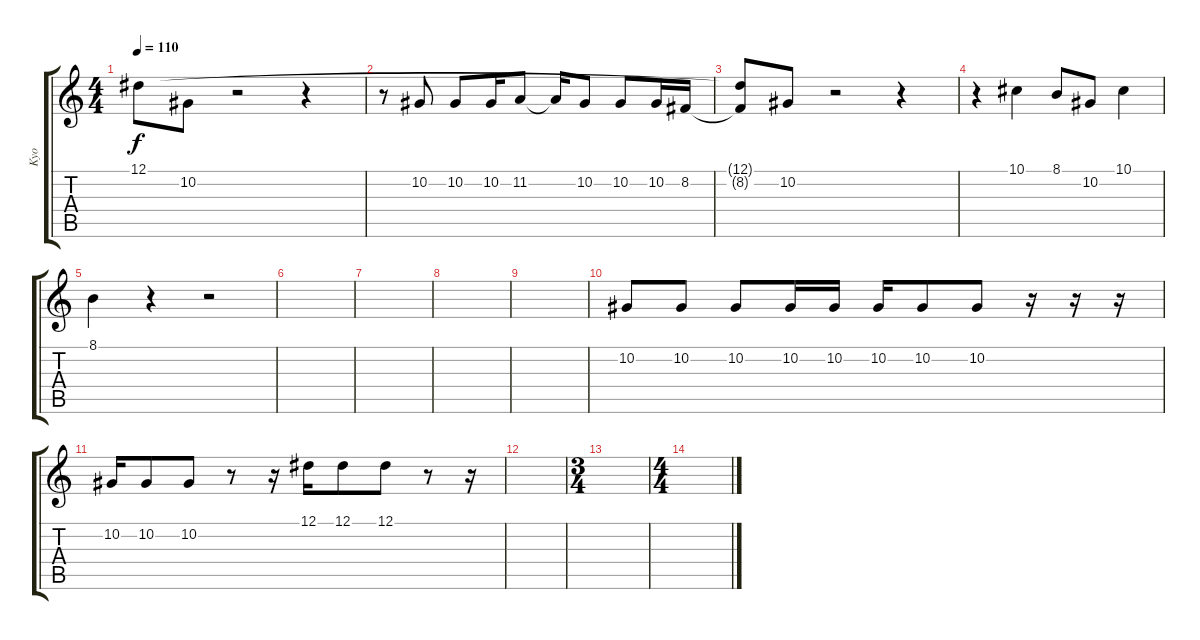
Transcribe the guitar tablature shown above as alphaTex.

\track ("Kyo" "Kyo") {instrument cello}
\staff {score tabs}
\tuning (Eb4 Bb3 Gb3 Db3 Ab2 Db2) {hide}
\ts (4 4)
\tempo 110
\clef g2
\ks c
12.1{t}.8{dy f} 10.2.8 r.2 r.4 |
r.8 10.2.8 10.2.8 10.2.16 11.2.8 11.2{t}.16 10.2.8 10.2.8 10.2.16 8.2.16 |
(12.1{t} 8.2{t}).8 10.2.8 r.2 r.4 |
r.4 10.1.4 8.1.8 10.2.8 10.1.4 |
8.1.4 r.4 r.2 |
|
|
|
|
10.2.8 10.2.8 10.2.8 10.2.16 10.2.16 10.2.16 10.2.8 10.2.8 r.16 r.16 r.16 |
10.2.16 10.2.8 10.2.8 r.8 r.16 12.1.16 12.1.8 12.1.8 r.8 r.16 |
|
\ts (3 4)
|
\ts (4 4)
